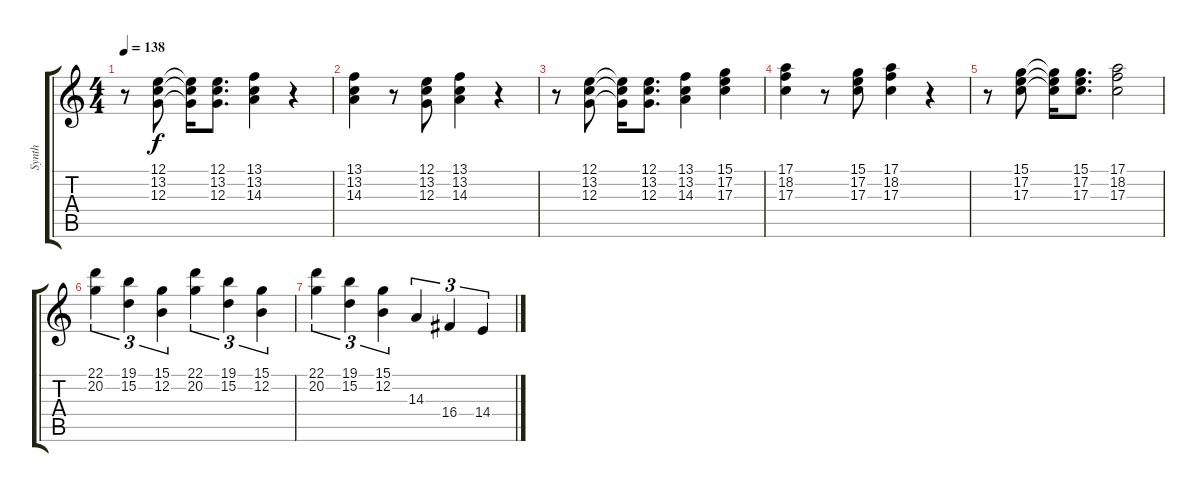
\track ("Synth" "Synth") {instrument lead2sawtooth}
\staff {score tabs}
\tuning (E4 B3 G3 D3 A2 E2) {hide}
\ts (4 4)
\tempo 138
\clef g2
\ks c
r.8{dy f} (12.1 13.2 12.3).8 (12.1{t} 13.2{t} 12.3{t}).16 (12.1 13.2 12.3).8{d} (13.1 13.2 14.3).4 r.4 |
(13.1 13.2 14.3).4 r.8 (12.1 13.2 12.3).8 (13.1 13.2 14.3).4 r.4 |
r.8 (12.1 13.2 12.3).8 (12.1{t} 13.2{t} 12.3{t}).16 (12.1 13.2 12.3).8{d} (13.1 13.2 14.3).4 (15.1 17.2 17.3).4 |
(17.1 18.2 17.3).4 r.8 (15.1 17.2 17.3).8 (17.1 18.2 17.3).4 r.4 |
r.8 (15.1 17.2 17.3).8 (15.1{t} 17.2{t} 17.3{t}).16 (15.1 17.2 17.3).8{d} (17.1 18.2 17.3).2 |
(22.1 20.2).4{tu (3 2)} (19.1 15.2).4{tu (3 2)} (15.1 12.2).4{tu (3 2)} (22.1 20.2).4{tu (3 2)} (19.1 15.2).4{tu (3 2)} (15.1 12.2).4{tu (3 2)} |
(22.1 20.2).4{tu (3 2)} (19.1 15.2).4{tu (3 2)} (15.1 12.2).4{tu (3 2)} 14.3.4{tu (3 2)} 16.4.4{tu (3 2)} 14.4.4{tu (3 2)}
